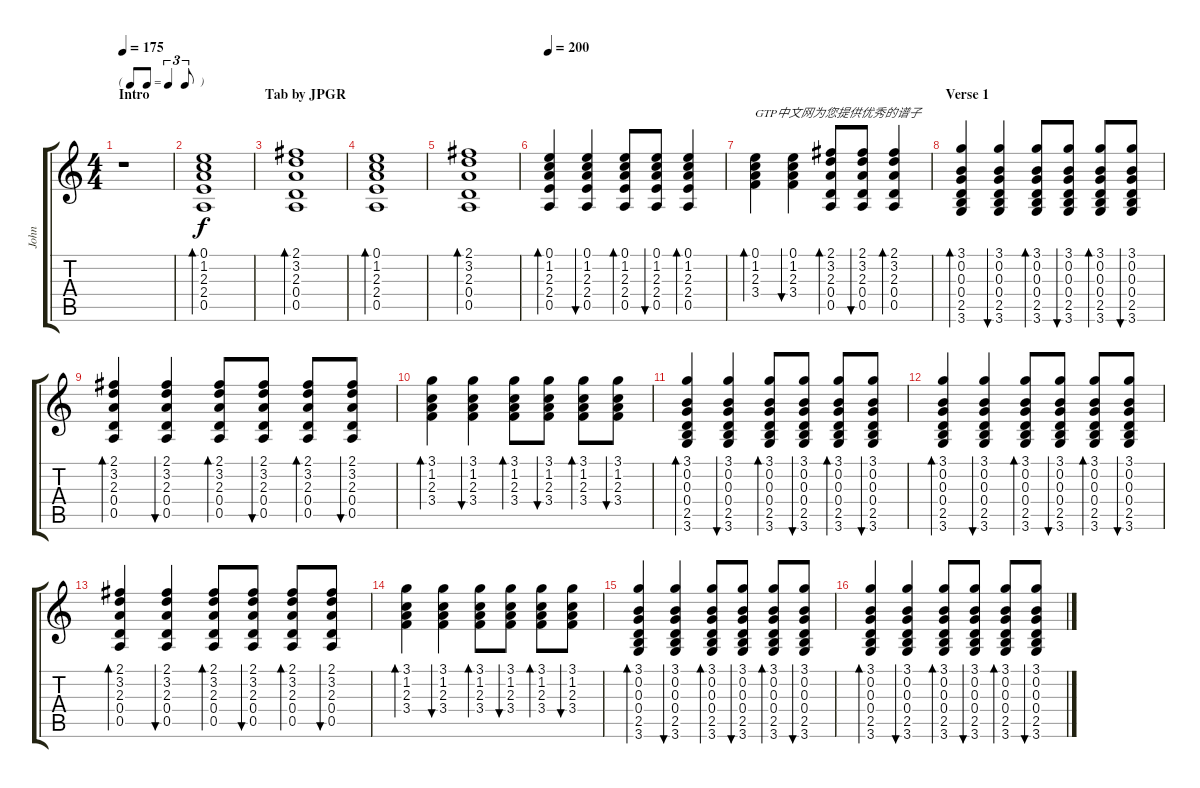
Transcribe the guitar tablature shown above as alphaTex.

\track ("John" "John") {instrument acousticguitarsteel}
\staff {score tabs}
\tuning (E4 B3 G3 D3 A2 E2) {hide}
\ts (4 4)
\tf triplet8th
\section ("" "Intro                                 Tab by JPGR")
\tempo 175
\tempo 130
\tempo 175
\clef g2
\ks c
r.1{dy f instrument acousticguitarsteel} |
(0.1 1.2 2.3 2.4 0.5).1{bd 240 volume 13} |
(2.1 3.2 2.3 0.4 0.5).1{bd 240} |
(0.1 1.2 2.3 2.4 0.5).1{bd 240} |
(2.1 3.2 2.3 0.4 0.5).1{bd 240} |
\tempo 200
(0.1 1.2 2.3 2.4 0.5).4{bd 240 volume 11} (0.1 1.2 2.3 2.4 0.5).4{bu 240} (0.1 1.2 2.3 2.4 0.5).8{bd 240} (0.1 1.2 2.3 2.4 0.5).8{bu 240} (0.1 1.2 2.3 2.4 0.5).4{bd 240} |
(0.1 1.2 2.3 3.4).4{bd 240 txt "GTP中文网为您提供优秀的谱子"} (0.1 1.2 2.3 3.4).4{bu 240} (2.1 3.2 2.3 0.4 0.5).8{bd 240} (2.1 3.2 2.3 0.4 0.5).8{bu 240} (2.1 3.2 2.3 0.4 0.5).4{bd 240} |
\section ("" "Verse 1")
(3.1 0.2 0.3 0.4 2.5 3.6).4{bd 240} (3.1 0.2 0.3 0.4 2.5 3.6).4{bu 240} (3.1 0.2 0.3 0.4 2.5 3.6).8{bd 240} (3.1 0.2 0.3 0.4 2.5 3.6).8{bu 240} (3.1 0.2 0.3 0.4 2.5 3.6).8{bd 240} (3.1 0.2 0.3 0.4 2.5 3.6).8{bu 240} |
(2.1 3.2 2.3 0.4 0.5).4{bd 240} (2.1 3.2 2.3 0.4 0.5).4{bu 240} (2.1 3.2 2.3 0.4 0.5).8{bd 240} (2.1 3.2 2.3 0.4 0.5).8{bu 240} (2.1 3.2 2.3 0.4 0.5).8{bd 240} (2.1 3.2 2.3 0.4 0.5).8{bu 240} |
(3.1 1.2 2.3 3.4).4{bd 240} (3.1 1.2 2.3 3.4).4{bu 240} (3.1 1.2 2.3 3.4).8{bd 240} (3.1 1.2 2.3 3.4).8{bu 240} (3.1 1.2 2.3 3.4).8{bd 240} (3.1 1.2 2.3 3.4).8{bu 240} |
(3.1 0.2 0.3 0.4 2.5 3.6).4{bd 240} (3.1 0.2 0.3 0.4 2.5 3.6).4{bu 240} (3.1 0.2 0.3 0.4 2.5 3.6).8{bd 240} (3.1 0.2 0.3 0.4 2.5 3.6).8{bu 240} (3.1 0.2 0.3 0.4 2.5 3.6).8{bd 240} (3.1 0.2 0.3 0.4 2.5 3.6).8{bu 240} |
(3.1 0.2 0.3 0.4 2.5 3.6).4{bd 240} (3.1 0.2 0.3 0.4 2.5 3.6).4{bu 240} (3.1 0.2 0.3 0.4 2.5 3.6).8{bd 240} (3.1 0.2 0.3 0.4 2.5 3.6).8{bu 240} (3.1 0.2 0.3 0.4 2.5 3.6).8{bd 240} (3.1 0.2 0.3 0.4 2.5 3.6).8{bu 240} |
(2.1 3.2 2.3 0.4 0.5).4{bd 240} (2.1 3.2 2.3 0.4 0.5).4{bu 240} (2.1 3.2 2.3 0.4 0.5).8{bd 240} (2.1 3.2 2.3 0.4 0.5).8{bu 240} (2.1 3.2 2.3 0.4 0.5).8{bd 240} (2.1 3.2 2.3 0.4 0.5).8{bu 240} |
(3.1 1.2 2.3 3.4).4{bd 240} (3.1 1.2 2.3 3.4).4{bu 240} (3.1 1.2 2.3 3.4).8{bd 240} (3.1 1.2 2.3 3.4).8{bu 240} (3.1 1.2 2.3 3.4).8{bd 240} (3.1 1.2 2.3 3.4).8{bu 240} |
(3.1 0.2 0.3 0.4 2.5 3.6).4{bd 240} (3.1 0.2 0.3 0.4 2.5 3.6).4{bu 240} (3.1 0.2 0.3 0.4 2.5 3.6).8{bd 240} (3.1 0.2 0.3 0.4 2.5 3.6).8{bu 240} (3.1 0.2 0.3 0.4 2.5 3.6).8{bd 240} (3.1 0.2 0.3 0.4 2.5 3.6).8{bu 240} |
(3.1 0.2 0.3 0.4 2.5 3.6).4{bd 240} (3.1 0.2 0.3 0.4 2.5 3.6).4{bu 240} (3.1 0.2 0.3 0.4 2.5 3.6).8{bd 240} (3.1 0.2 0.3 0.4 2.5 3.6).8{bu 240} (3.1 0.2 0.3 0.4 2.5 3.6).8{bd 240} (3.1 0.2 0.3 0.4 2.5 3.6).8{bu 240}
